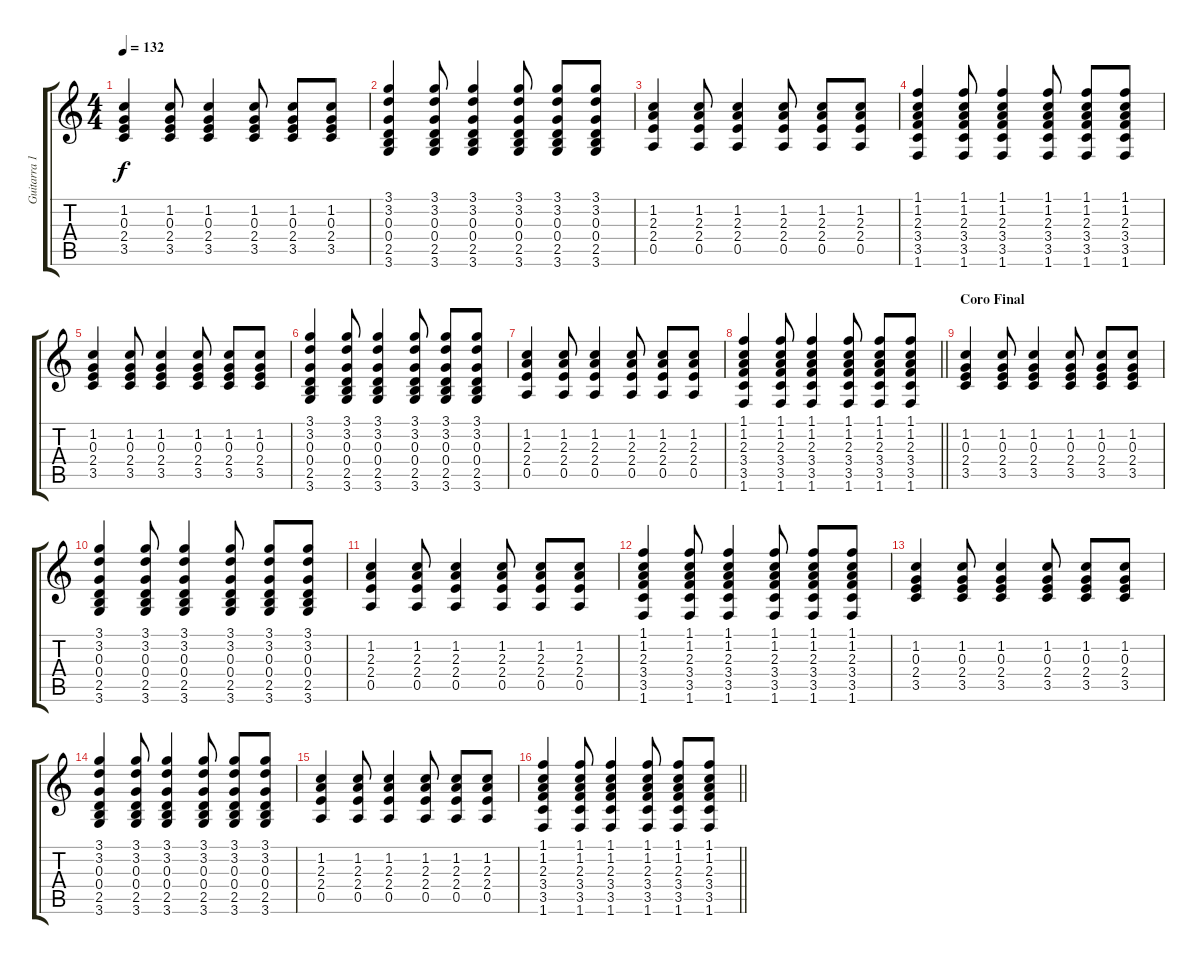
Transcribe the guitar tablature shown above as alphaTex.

\track ("Guitarra 1" "Guitarra 1") {instrument acousticguitarsteel}
\staff {score tabs}
\tuning (E4 B3 G3 D3 A2 E2) {hide}
\ts (4 4)
\section ("" "")
\tempo 132
\clef g2
\ks c
(1.2 0.3 2.4 3.5).4{dy f} (1.2 0.3 2.4 3.5).8 (1.2 0.3 2.4 3.5).4 (1.2 0.3 2.4 3.5).8 (1.2 0.3 2.4 3.5).8 (1.2 0.3 2.4 3.5).8 |
(3.1 3.2 0.3 0.4 2.5 3.6).4 (3.1 3.2 0.3 0.4 2.5 3.6).8 (3.1 3.2 0.3 0.4 2.5 3.6).4 (3.1 3.2 0.3 0.4 2.5 3.6).8 (3.1 3.2 0.3 0.4 2.5 3.6).8 (3.1 3.2 0.3 0.4 2.5 3.6).8 |
(1.2 2.3 2.4 0.5).4 (1.2 2.3 2.4 0.5).8 (1.2 2.3 2.4 0.5).4 (1.2 2.3 2.4 0.5).8 (1.2 2.3 2.4 0.5).8 (1.2 2.3 2.4 0.5).8 |
(1.1 1.2 2.3 3.4 3.5 1.6).4 (1.1 1.2 2.3 3.4 3.5 1.6).8 (1.1 1.2 2.3 3.4 3.5 1.6).4 (1.1 1.2 2.3 3.4 3.5 1.6).8 (1.1 1.2 2.3 3.4 3.5 1.6).8 (1.1 1.2 2.3 3.4 3.5 1.6).8 |
(1.2 0.3 2.4 3.5).4 (1.2 0.3 2.4 3.5).8 (1.2 0.3 2.4 3.5).4 (1.2 0.3 2.4 3.5).8 (1.2 0.3 2.4 3.5).8 (1.2 0.3 2.4 3.5).8 |
(3.1 3.2 0.3 0.4 2.5 3.6).4 (3.1 3.2 0.3 0.4 2.5 3.6).8 (3.1 3.2 0.3 0.4 2.5 3.6).4 (3.1 3.2 0.3 0.4 2.5 3.6).8 (3.1 3.2 0.3 0.4 2.5 3.6).8 (3.1 3.2 0.3 0.4 2.5 3.6).8 |
(1.2 2.3 2.4 0.5).4 (1.2 2.3 2.4 0.5).8 (1.2 2.3 2.4 0.5).4 (1.2 2.3 2.4 0.5).8 (1.2 2.3 2.4 0.5).8 (1.2 2.3 2.4 0.5).8 |
\barLineRight lightlight
(1.1 1.2 2.3 3.4 3.5 1.6).4 (1.1 1.2 2.3 3.4 3.5 1.6).8 (1.1 1.2 2.3 3.4 3.5 1.6).4 (1.1 1.2 2.3 3.4 3.5 1.6).8 (1.1 1.2 2.3 3.4 3.5 1.6).8 (1.1 1.2 2.3 3.4 3.5 1.6).8 |
\section ("" "Coro Final")
(1.2 0.3 2.4 3.5).4 (1.2 0.3 2.4 3.5).8 (1.2 0.3 2.4 3.5).4 (1.2 0.3 2.4 3.5).8 (1.2 0.3 2.4 3.5).8 (1.2 0.3 2.4 3.5).8 |
(3.1 3.2 0.3 0.4 2.5 3.6).4 (3.1 3.2 0.3 0.4 2.5 3.6).8 (3.1 3.2 0.3 0.4 2.5 3.6).4 (3.1 3.2 0.3 0.4 2.5 3.6).8 (3.1 3.2 0.3 0.4 2.5 3.6).8 (3.1 3.2 0.3 0.4 2.5 3.6).8 |
(1.2 2.3 2.4 0.5).4 (1.2 2.3 2.4 0.5).8 (1.2 2.3 2.4 0.5).4 (1.2 2.3 2.4 0.5).8 (1.2 2.3 2.4 0.5).8 (1.2 2.3 2.4 0.5).8 |
(1.1 1.2 2.3 3.4 3.5 1.6).4 (1.1 1.2 2.3 3.4 3.5 1.6).8 (1.1 1.2 2.3 3.4 3.5 1.6).4 (1.1 1.2 2.3 3.4 3.5 1.6).8 (1.1 1.2 2.3 3.4 3.5 1.6).8 (1.1 1.2 2.3 3.4 3.5 1.6).8 |
(1.2 0.3 2.4 3.5).4 (1.2 0.3 2.4 3.5).8 (1.2 0.3 2.4 3.5).4 (1.2 0.3 2.4 3.5).8 (1.2 0.3 2.4 3.5).8 (1.2 0.3 2.4 3.5).8 |
(3.1 3.2 0.3 0.4 2.5 3.6).4 (3.1 3.2 0.3 0.4 2.5 3.6).8 (3.1 3.2 0.3 0.4 2.5 3.6).4 (3.1 3.2 0.3 0.4 2.5 3.6).8 (3.1 3.2 0.3 0.4 2.5 3.6).8 (3.1 3.2 0.3 0.4 2.5 3.6).8 |
(1.2 2.3 2.4 0.5).4 (1.2 2.3 2.4 0.5).8 (1.2 2.3 2.4 0.5).4 (1.2 2.3 2.4 0.5).8 (1.2 2.3 2.4 0.5).8 (1.2 2.3 2.4 0.5).8 |
\barLineRight lightlight
(1.1 1.2 2.3 3.4 3.5 1.6).4 (1.1 1.2 2.3 3.4 3.5 1.6).8 (1.1 1.2 2.3 3.4 3.5 1.6).4 (1.1 1.2 2.3 3.4 3.5 1.6).8 (1.1 1.2 2.3 3.4 3.5 1.6).8 (1.1 1.2 2.3 3.4 3.5 1.6).8
